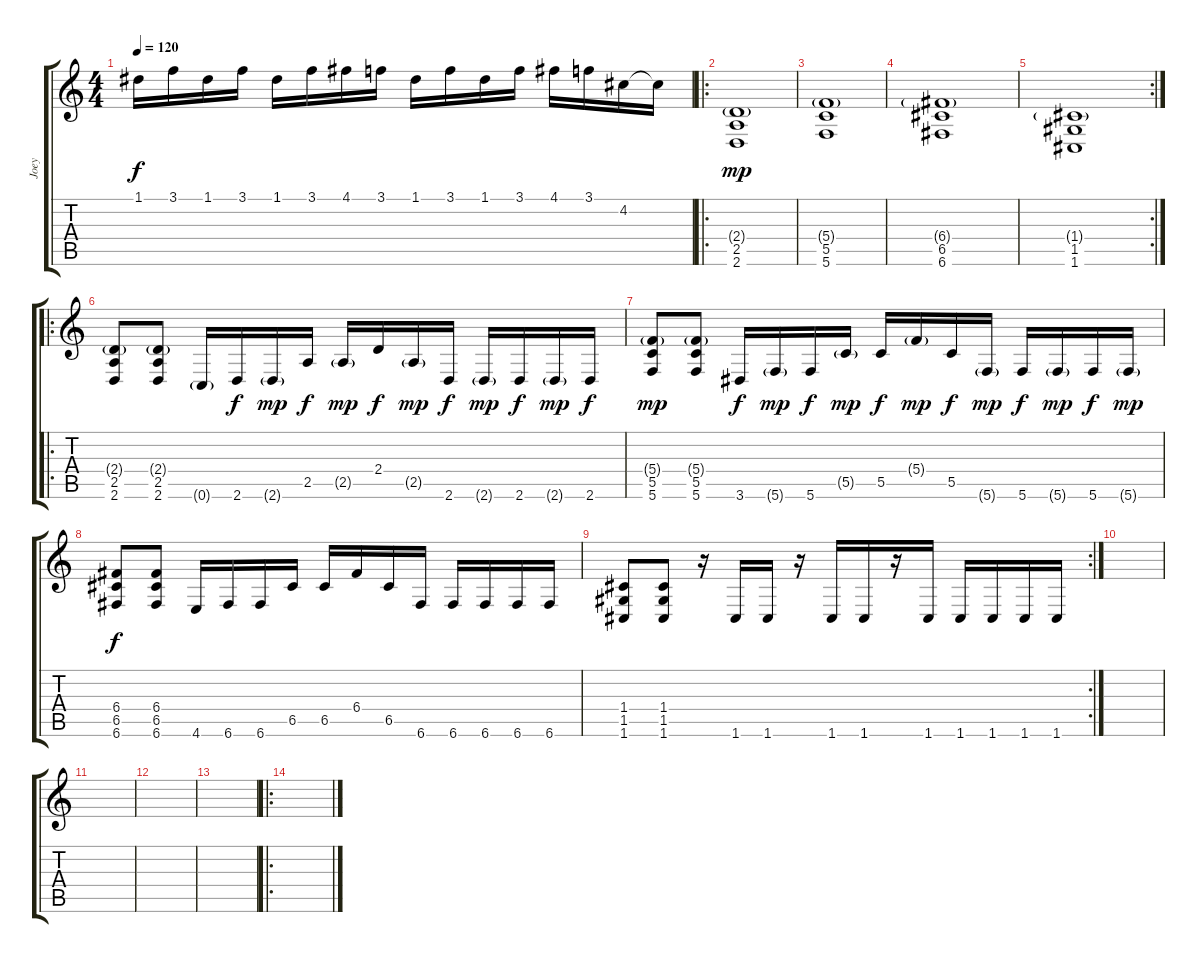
\track ("Joey" "Joey") {instrument distortionguitar}
\staff {score tabs}
\tuning (D4 A3 F3 C3 G2 C2) {hide}
\ts (4 4)
\tempo 120
\clef g2
\ks c
1.1.16{dy f volume 4 instrument acousticguitarsteel} 3.1.16 1.1.16 3.1.16 1.1.16 3.1.16 4.1.16 3.1.16 1.1.16 3.1.16 1.1.16 3.1.16 4.1.16 3.1.16 4.2.16 4.2{t}.16 |
\ro
(2.4{g} 2.5 2.6).1{dy mp volume 16 balance 8 instrument distortionguitar} |
(5.4{g} 5.5 5.6).1 |
(6.4{g} 6.5 6.6).1 |
\rc 2
(1.4{g} 1.5 1.6).1 |
\ro
(2.4{g} 2.5 2.6).8 (2.4{g} 2.5 2.6).8 0.6{g}.16 2.6.16{dy f} 2.6{g}.16{dy mp} 2.5.16{dy f} 2.5{g}.16{dy mp} 2.4.16{dy f} 2.5{g}.16{dy mp} 2.6.16{dy f} 2.6{g}.16{dy mp} 2.6.16{dy f} 2.6{g}.16{dy mp} 2.6.16{dy f} |
(5.4{g} 5.5 5.6).8{dy mp} (5.4{g} 5.5 5.6).8 3.6.16{dy f} 5.6{g}.16{dy mp} 5.6.16{dy f} 5.5{g}.16{dy mp} 5.5.16{dy f} 5.4{g}.16{dy mp} 5.5.16{dy f} 5.6{g}.16{dy mp} 5.6.16{dy f} 5.6{g}.16{dy mp} 5.6.16{dy f} 5.6{g}.16{dy mp} |
(6.4 6.5 6.6).8{dy f} (6.4 6.5 6.6).8 4.6.16 6.6.16 6.6.16 6.5.16 6.5.16 6.4.16 6.5.16 6.6.16 6.6.16 6.6.16 6.6.16 6.6.16 |
\rc 2
(1.4 1.5 1.6).8 (1.4 1.5 1.6).8 r.16 1.6.16 1.6.16 r.16 1.6.16 1.6.16 r.16 1.6.16 1.6.16 1.6.16 1.6.16 1.6.16 |
|
|
|
|
\ro
